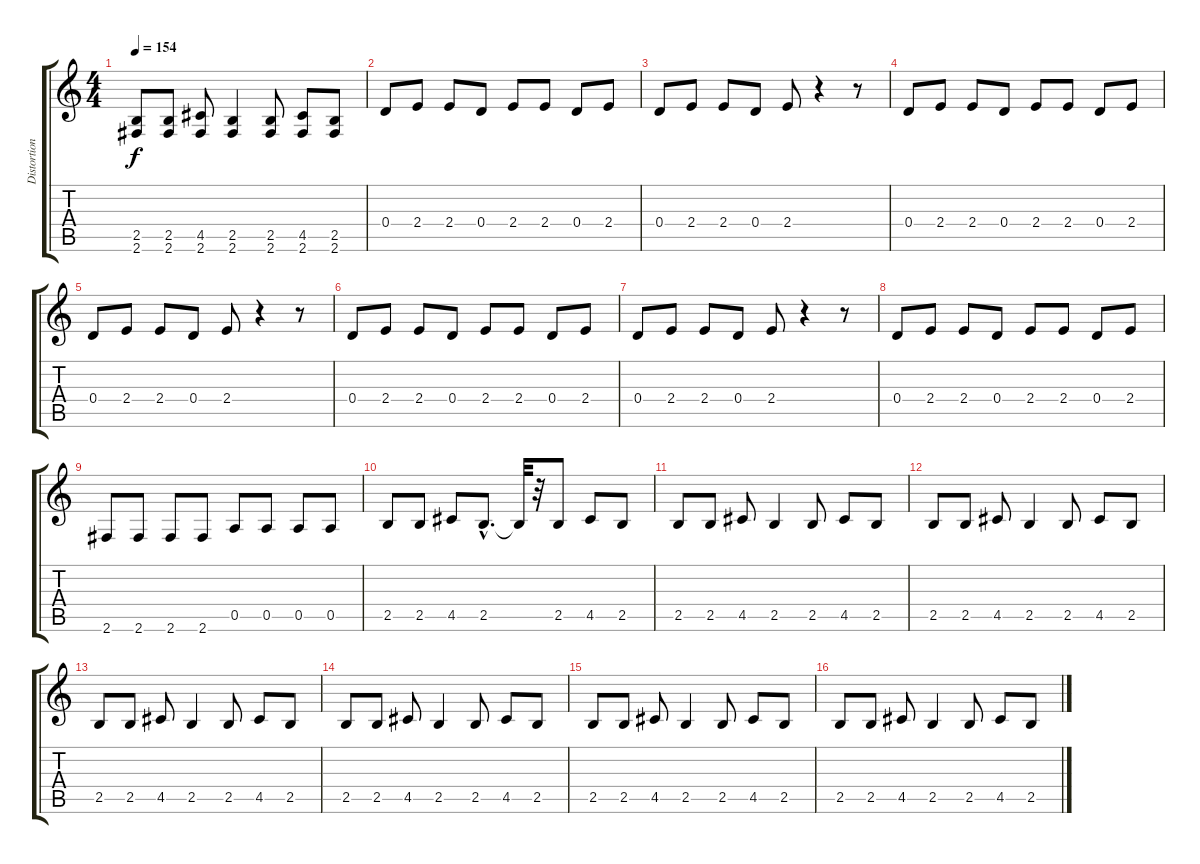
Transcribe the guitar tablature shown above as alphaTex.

\track ("Distortion Guitar" "Distortion") {instrument distortionguitar}
\staff {score tabs}
\tuning (E4 B3 G3 D3 A2 E2) {hide}
\ts (4 4)
\tempo 154
\clef g2
\ks c
(2.5 2.6).8{dy f} (2.5 2.6).8 (4.5 2.6).8 (2.5 2.6).4 (2.5 2.6).8 (4.5 2.6).8 (2.5 2.6).8 |
0.4.8 2.4.8 2.4.8 0.4.8 2.4.8 2.4.8 0.4.8 2.4.8 |
0.4.8 2.4.8 2.4.8 0.4.8 2.4.8 r.4 r.8 |
0.4.8 2.4.8 2.4.8 0.4.8 2.4.8 2.4.8 0.4.8 2.4.8 |
0.4.8 2.4.8 2.4.8 0.4.8 2.4.8 r.4 r.8 |
0.4.8 2.4.8 2.4.8 0.4.8 2.4.8 2.4.8 0.4.8 2.4.8 |
0.4.8 2.4.8 2.4.8 0.4.8 2.4.8 r.4 r.8 |
0.4.8 2.4.8 2.4.8 0.4.8 2.4.8 2.4.8 0.4.8 2.4.8 |
2.6.8 2.6.8 2.6.8 2.6.8 0.5.8 0.5.8 0.5.8 0.5.8 |
2.5.8 2.5.8 4.5.8 2.5{hac}.8{d} 2.5{t}.32 r.32 2.5.8 4.5.8 2.5.8 |
2.5.8 2.5.8 4.5.8 2.5.4 2.5.8 4.5.8 2.5.8 |
2.5.8 2.5.8 4.5.8 2.5.4 2.5.8 4.5.8 2.5.8 |
2.5.8 2.5.8 4.5.8 2.5.4 2.5.8 4.5.8 2.5.8 |
2.5.8 2.5.8 4.5.8 2.5.4 2.5.8 4.5.8 2.5.8 |
2.5.8 2.5.8 4.5.8 2.5.4 2.5.8 4.5.8 2.5.8 |
2.5.8 2.5.8 4.5.8 2.5.4 2.5.8 4.5.8 2.5.8
